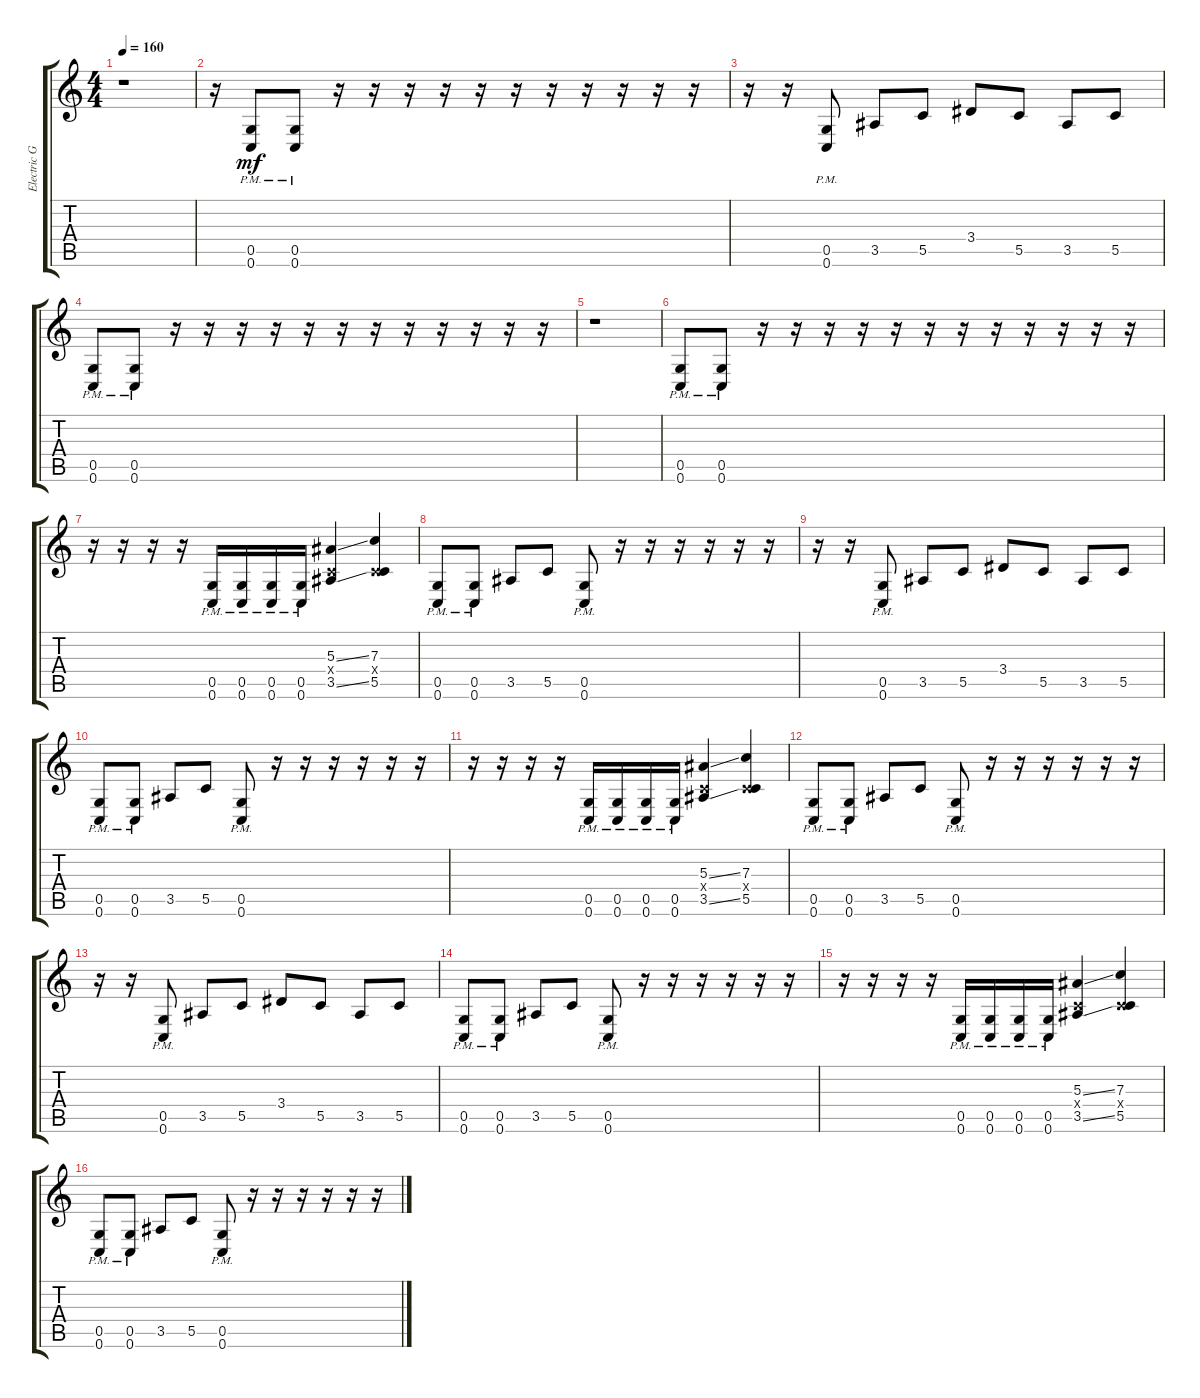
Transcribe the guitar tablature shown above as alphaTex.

\track ("Electric Guitar" "Electric G") {instrument distortionguitar}
\staff {score tabs}
\tuning (D4 A3 F3 C3 G2 C2) {hide}
\ts (4 4)
\tempo 160
\clef g2
\ks c
r.1{dy mf} |
r.16 (0.5{pm} 0.6{pm}).8 (0.5{pm} 0.6{pm}).8 r.16 r.16 r.16 r.16 r.16 r.16 r.16 r.16 r.16 r.16 r.16 |
r.16 r.16 (0.5{pm} 0.6{pm}).8 3.5.8 5.5.8 3.4.8 5.5.8 3.5.8 5.5.8 |
(0.5{pm} 0.6{pm}).8 (0.5{pm} 0.6{pm}).8 r.16 r.16 r.16 r.16 r.16 r.16 r.16 r.16 r.16 r.16 r.16 r.16 |
r.1 |
(0.5{pm} 0.6{pm}).8 (0.5{pm} 0.6{pm}).8 r.16 r.16 r.16 r.16 r.16 r.16 r.16 r.16 r.16 r.16 r.16 r.16 |
r.16 r.16 r.16 r.16 (0.5{pm} 0.6{pm}).16 (0.5{pm} 0.6{pm}).16 (0.5{pm} 0.6{pm}).16 (0.5{pm} 0.6{pm}).16 (5.3{ss} 0.4{x} 3.5{ss}).4 (7.3 0.4{x} 5.5).4 |
(0.5{pm} 0.6{pm}).8 (0.5{pm} 0.6{pm}).8 3.5.8 5.5.8 (0.5{pm} 0.6{pm}).8 r.16 r.16 r.16 r.16 r.16 r.16 |
r.16 r.16 (0.5{pm} 0.6{pm}).8 3.5.8 5.5.8 3.4.8 5.5.8 3.5.8 5.5.8 |
(0.5{pm} 0.6{pm}).8 (0.5{pm} 0.6{pm}).8 3.5.8 5.5.8 (0.5{pm} 0.6{pm}).8 r.16 r.16 r.16 r.16 r.16 r.16 |
r.16 r.16 r.16 r.16 (0.5{pm} 0.6{pm}).16 (0.5{pm} 0.6{pm}).16 (0.5{pm} 0.6{pm}).16 (0.5{pm} 0.6{pm}).16 (5.3{ss} 0.4{x} 3.5{ss}).4 (7.3 0.4{x} 5.5).4 |
(0.5{pm} 0.6{pm}).8 (0.5{pm} 0.6{pm}).8 3.5.8 5.5.8 (0.5{pm} 0.6{pm}).8 r.16 r.16 r.16 r.16 r.16 r.16 |
r.16 r.16 (0.5{pm} 0.6{pm}).8 3.5.8 5.5.8 3.4.8 5.5.8 3.5.8 5.5.8 |
(0.5{pm} 0.6{pm}).8 (0.5{pm} 0.6{pm}).8 3.5.8 5.5.8 (0.5{pm} 0.6{pm}).8 r.16 r.16 r.16 r.16 r.16 r.16 |
r.16 r.16 r.16 r.16 (0.5{pm} 0.6{pm}).16 (0.5{pm} 0.6{pm}).16 (0.5{pm} 0.6{pm}).16 (0.5{pm} 0.6{pm}).16 (5.3{ss} 0.4{x} 3.5{ss}).4 (7.3 0.4{x} 5.5).4 |
(0.5{pm} 0.6{pm}).8 (0.5{pm} 0.6{pm}).8 3.5.8 5.5.8 (0.5{pm} 0.6{pm}).8 r.16 r.16 r.16 r.16 r.16 r.16
